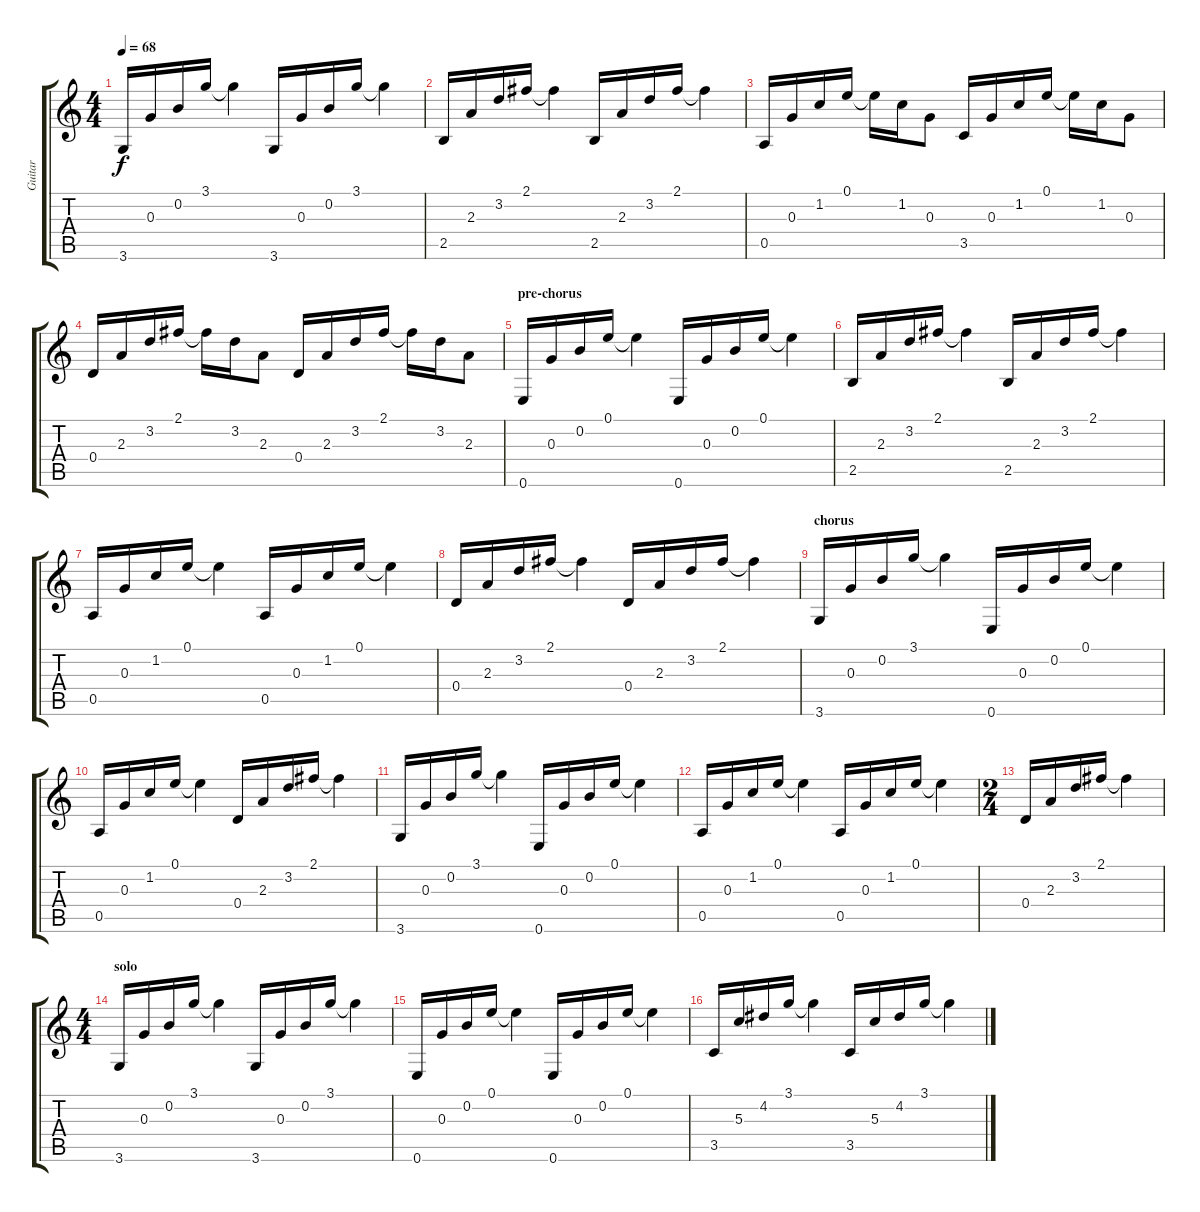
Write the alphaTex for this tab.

\track ("Guitar" "Guitar") {instrument electricguitarclean}
\staff {score tabs}
\tuning (E4 B3 G3 D3 A2 E2) {hide}
\ts (4 4)
\tempo 68
\clef g2
\ks c
3.6.16{dy f} 0.3.16 0.2.16 3.1.16 3.1{t}.4 3.6.16 0.3.16 0.2.16 3.1.16 3.1{t}.4 |
2.5.16 2.3.16 3.2.16 2.1.16 2.1{t}.4 2.5.16 2.3.16 3.2.16 2.1.16 2.1{t}.4 |
0.5.16 0.3.16 1.2.16 0.1.16 0.1{t}.16 1.2.16 0.3.8 3.5.16 0.3.16 1.2.16 0.1.16 0.1{t}.16 1.2.16 0.3.8 |
0.4.16 2.3.16 3.2.16 2.1.16 2.1{t}.16 3.2.16 2.3.8 0.4.16 2.3.16 3.2.16 2.1.16 2.1{t}.16 3.2.16 2.3.8 |
\section ("" "pre-chorus")
0.6.16 0.3.16 0.2.16 0.1.16 0.1{t}.4 0.6.16 0.3.16 0.2.16 0.1.16 0.1{t}.4 |
2.5.16 2.3.16 3.2.16 2.1.16 2.1{t}.4 2.5.16 2.3.16 3.2.16 2.1.16 2.1{t}.4 |
0.5.16 0.3.16 1.2.16 0.1.16 0.1{t}.4 0.5.16 0.3.16 1.2.16 0.1.16 0.1{t}.4 |
0.4.16 2.3.16 3.2.16 2.1.16 2.1{t}.4 0.4.16 2.3.16 3.2.16 2.1.16 2.1{t}.4 |
\section ("" "chorus")
3.6.16 0.3.16 0.2.16 3.1.16 3.1{t}.4 0.6.16 0.3.16 0.2.16 0.1.16 0.1{t}.4 |
0.5.16 0.3.16 1.2.16 0.1.16 0.1{t}.4 0.4.16 2.3.16 3.2.16 2.1.16 2.1{t}.4 |
3.6.16 0.3.16 0.2.16 3.1.16 3.1{t}.4 0.6.16 0.3.16 0.2.16 0.1.16 0.1{t}.4 |
0.5.16 0.3.16 1.2.16 0.1.16 0.1{t}.4 0.5.16 0.3.16 1.2.16 0.1.16 0.1{t}.4 |
\ts (2 4)
0.4.16 2.3.16 3.2.16 2.1.16 2.1{t}.4 |
\ts (4 4)
\section ("" "solo")
3.6.16 0.3.16 0.2.16 3.1.16 3.1{t}.4 3.6.16 0.3.16 0.2.16 3.1.16 3.1{t}.4 |
0.6.16 0.3.16 0.2.16 0.1.16 0.1{t}.4 0.6.16 0.3.16 0.2.16 0.1.16 0.1{t}.4 |
3.5.16 5.3.16 4.2.16 3.1.16 3.1{t}.4 3.5.16 5.3.16 4.2.16 3.1.16 3.1{t}.4
